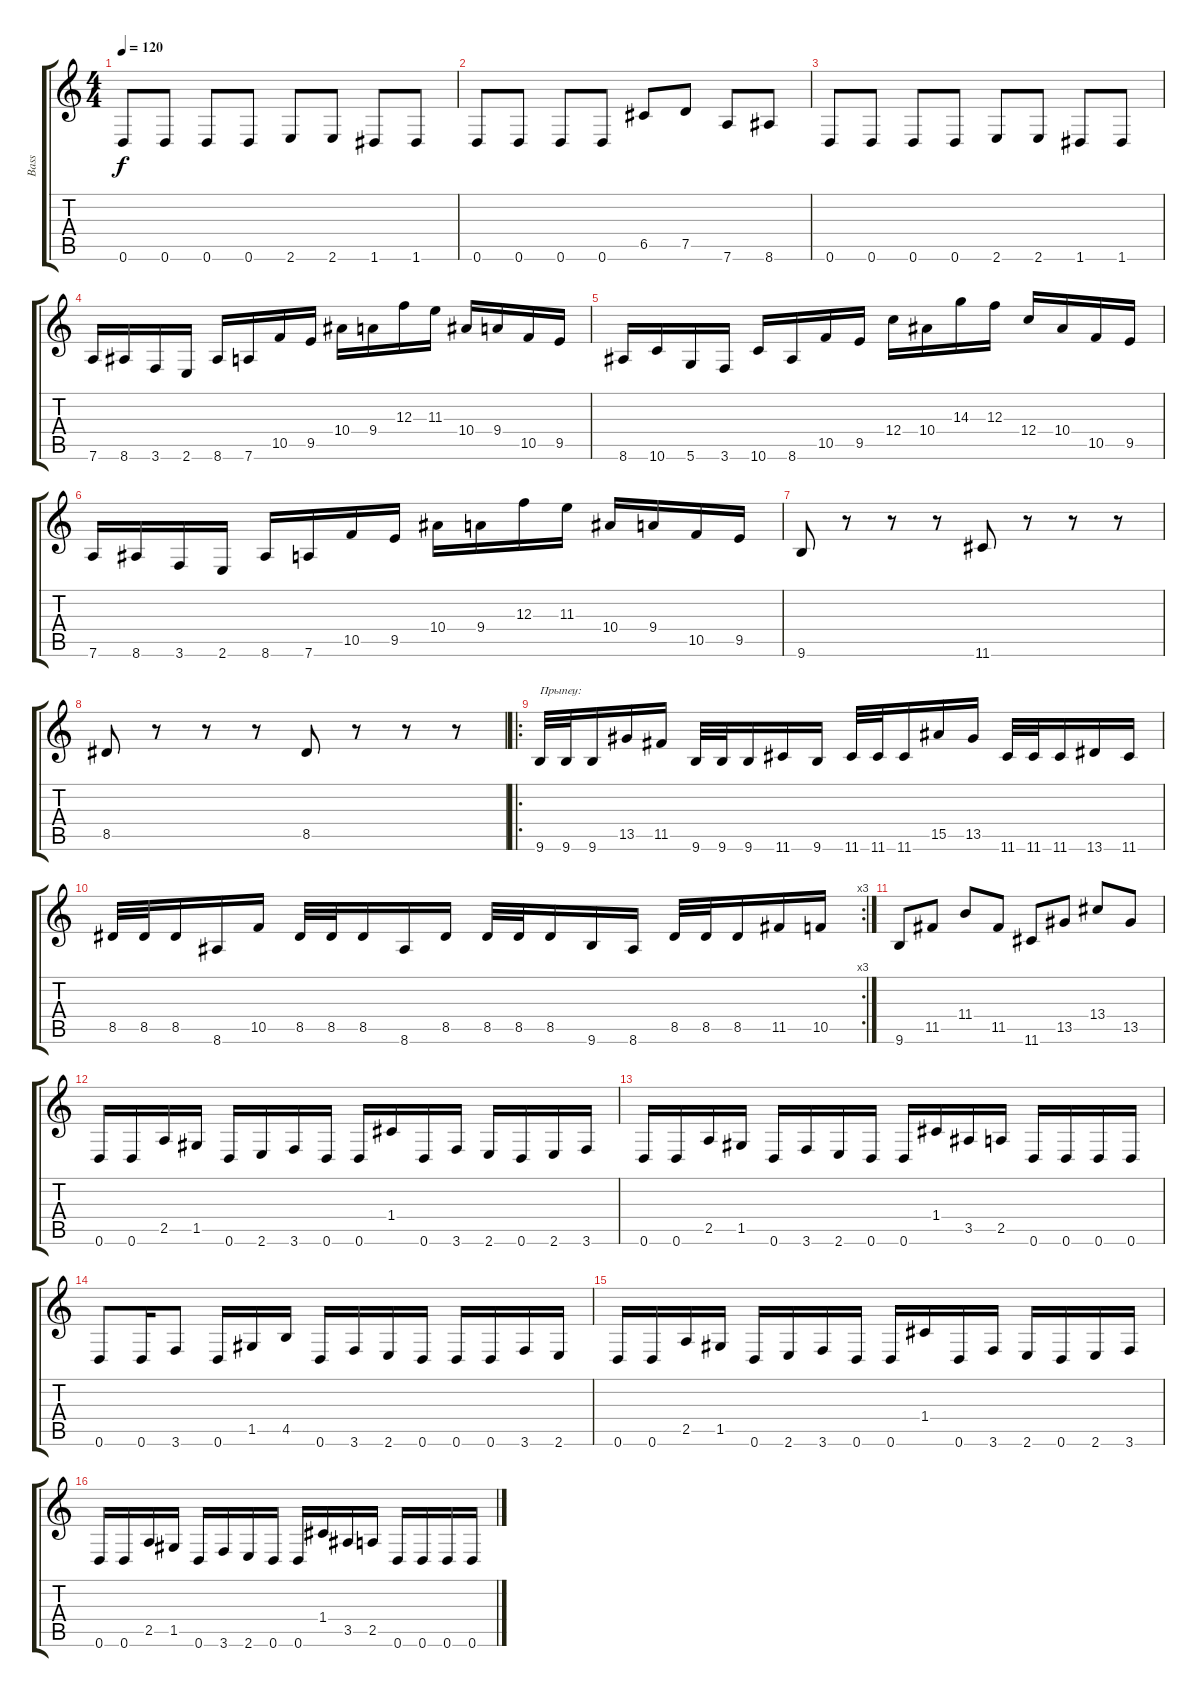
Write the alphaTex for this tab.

\track ("Bass" "Bass") {instrument electricbasspick}
\staff {score tabs}
\tuning (D4 A3 F3 C3 G2 D2) {hide}
\ts (4 4)
\tempo 120
\clef g2
\ks c
0.6.8{dy f} 0.6.8 0.6.8 0.6.8 2.6.8 2.6.8 1.6.8 1.6.8 |
0.6.8 0.6.8 0.6.8 0.6.8 6.5.8 7.5.8 7.6.8 8.6.8 |
0.6.8 0.6.8 0.6.8 0.6.8 2.6.8 2.6.8 1.6.8 1.6.8 |
7.6.16 8.6.16 3.6.16 2.6.16 8.6.16 7.6.16 10.5.16 9.5.16 10.4.16 9.4.16 12.3.16 11.3.16 10.4.16 9.4.16 10.5.16 9.5.16 |
8.6.16 10.6.16 5.6.16 3.6.16 10.6.16 8.6.16 10.5.16 9.5.16 12.4.16 10.4.16 14.3.16 12.3.16 12.4.16 10.4.16 10.5.16 9.5.16 |
7.6.16 8.6.16 3.6.16 2.6.16 8.6.16 7.6.16 10.5.16 9.5.16 10.4.16 9.4.16 12.3.16 11.3.16 10.4.16 9.4.16 10.5.16 9.5.16 |
9.6.8 r.8 r.8 r.8 11.6.8 r.8 r.8 r.8 |
8.5.8 r.8 r.8 r.8 8.5.8 r.8 r.8 r.8 |
\ro
9.6.32{txt "Прыпеу:"} 9.6.32 9.6.16 13.5.16 11.5.16 9.6.32 9.6.32 9.6.16 11.6.16 9.6.16 11.6.32 11.6.32 11.6.16 15.5.16 13.5.16 11.6.32 11.6.32 11.6.16 13.6.16 11.6.16 |
\rc 3
8.5.32 8.5.32 8.5.16 8.6.16 10.5.16 8.5.32 8.5.32 8.5.16 8.6.16 8.5.16 8.5.32 8.5.32 8.5.16 9.6.16 8.6.16 8.5.32 8.5.32 8.5.16 11.5.16 10.5.16 |
9.6.8 11.5.8 11.4.8 11.5.8 11.6.8 13.5.8 13.4.8 13.5.8 |
0.6.16 0.6.16 2.5.16 1.5.16 0.6.16 2.6.16 3.6.16 0.6.16 0.6.16 1.4.16 0.6.16 3.6.16 2.6.16 0.6.16 2.6.16 3.6.16 |
0.6.16 0.6.16 2.5.16 1.5.16 0.6.16 3.6.16 2.6.16 0.6.16 0.6.16 1.4.16 3.5.16 2.5.16 0.6.16 0.6.16 0.6.16 0.6.16 |
0.6.8 0.6.16 3.6.8 0.6.16 1.5.16 4.5.16 0.6.16 3.6.16 2.6.16 0.6.16 0.6.16 0.6.16 3.6.16 2.6.16 |
0.6.16 0.6.16 2.5.16 1.5.16 0.6.16 2.6.16 3.6.16 0.6.16 0.6.16 1.4.16 0.6.16 3.6.16 2.6.16 0.6.16 2.6.16 3.6.16 |
0.6.16 0.6.16 2.5.16 1.5.16 0.6.16 3.6.16 2.6.16 0.6.16 0.6.16 1.4.16 3.5.16 2.5.16 0.6.16 0.6.16 0.6.16 0.6.16
